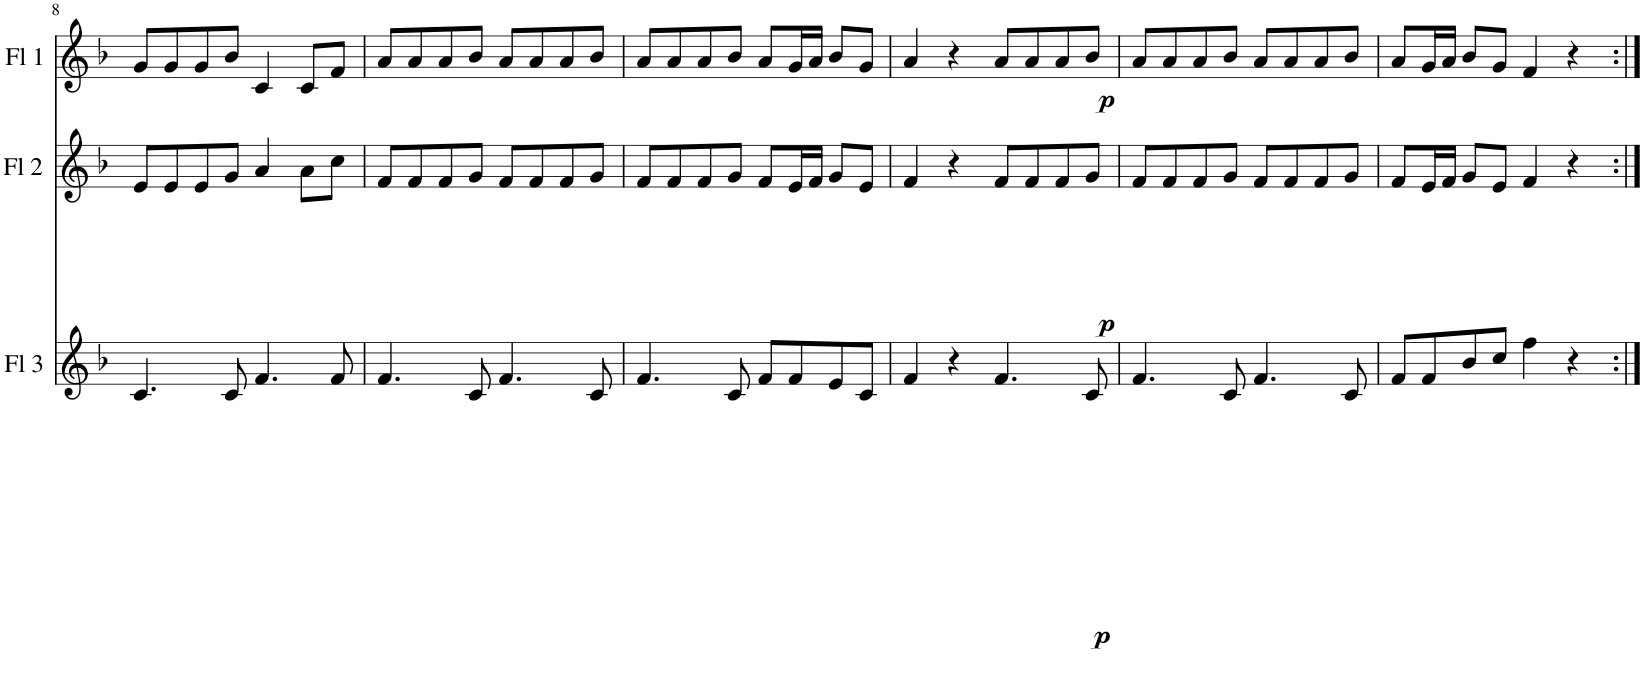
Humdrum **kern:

**kern	**dynam	**kern	**dynam	**kern	**dynam
*part3	*part3	*part2	*part2	*part1	*part1
*staff3	*staff3	*staff2	*staff2	*staff1	*staff1
*I"Flauta 3	*	*I"Flauta 2	*	*I"Flauta 1	*
*I'Fl 3	*	*I'Fl 2	*	*I'Fl 1	*
!!LO:PB:g=z
*clefG2	*	*clefG2	*	*clefG2	*
*k[b-]	*	*k[b-]	*	*k[b-]	*
*M4/4	*	*M4/4	*	*M4/4	*
=8	=8	=8	=8	=8	=8
4.c/	.	8e/L	.	8g/L	.
.	.	8e/	.	8g/	.
.	.	8e/	.	8g/	.
8c/	.	8g/J	.	8b-/J	.
4.f/	.	4a/	.	4c/	.
.	.	8a\L	.	8c/L	.
8f/	.	8cc\J	.	8f/J	.
=9	=9	=9	=9	=9	=9
4.f/	.	8f/L	.	8a/L	.
.	.	8f/	.	8a/	.
.	.	8f/	.	8a/	.
8c/	.	8g/J	.	8b-/J	.
4.f/	.	8f/L	.	8a/L	.
.	.	8f/	.	8a/	.
.	.	8f/	.	8a/	.
8c/	.	8g/J	.	8b-/J	.
=10	=10	=10	=10	=10	=10
4.f/	.	8f/L	.	8a/L	.
.	.	8f/	.	8a/	.
.	.	8f/	.	8a/	.
8c/	.	8g/J	.	8b-/J	.
8f/L	.	8f/L	.	8a/L	.
8f/	.	16e/L	.	16g/L	.
.	.	16f/JJ	.	16a/JJ	.
8e/	.	8g/L	.	8b-/L	.
8c/J	.	8e/J	.	8g/J	.
=11	=11	=11	=11	=11	=11
4f/	.	4f/	.	4a/	.
4r	.	4r	.	4r	.
!	!LO:DY:b	!	!LO:DY:b	!	!LO:DY:b
4.f/	p	8f/L	p	8a/L	p
.	.	8f/	.	8a/	.
.	.	8f/	.	8a/	.
8c/	.	8g/J	.	8b-/J	.
=12	=12	=12	=12	=12	=12
4.f/	.	8f/L	.	8a/L	.
.	.	8f/	.	8a/	.
.	.	8f/	.	8a/	.
8c/	.	8g/J	.	8b-/J	.
4.f/	.	8f/L	.	8a/L	.
.	.	8f/	.	8a/	.
.	.	8f/	.	8a/	.
8c/	.	8g/J	.	8b-/J	.
=13	=13	=13	=13	=13	=13
8f/L	.	8f/L	.	8a/L	.
8f/	.	16e/L	.	16g/L	.
.	.	16f/JJ	.	16a/JJ	.
8b-/	.	8g/L	.	8b-/L	.
8cc/J	.	8e/J	.	8g/J	.
4ff\	.	4f/	.	4f/	.
4r	.	4r	.	4r	.
=:|!	=:|!	=:|!	=:|!	=:|!	=:|!
*-	*-	*-	*-	*-	*-
